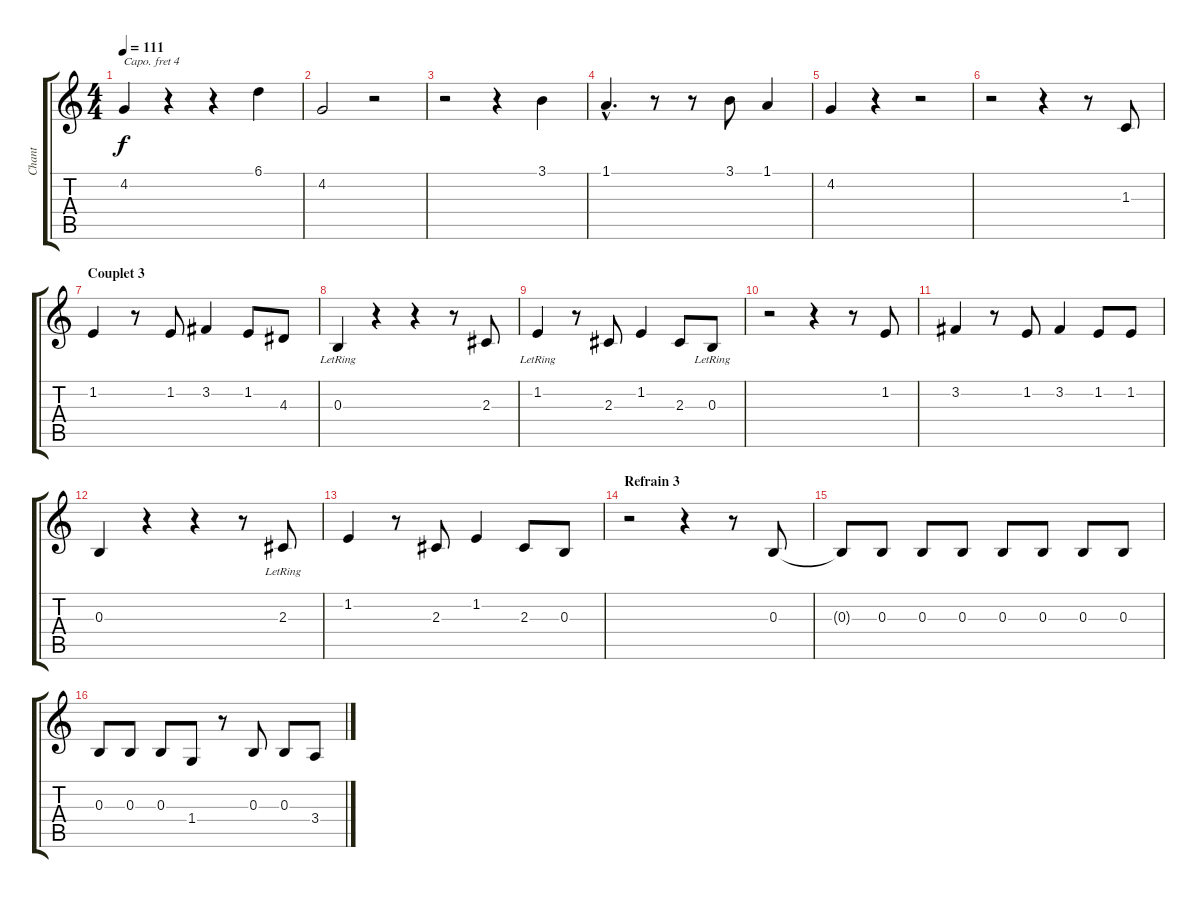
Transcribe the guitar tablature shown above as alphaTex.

\track ("Chant" "Chant") {instrument rockorgan}
\staff {score tabs}
\capo 4
\tuning (E4 B3 G3 D3 A2 E2) {hide}
\ts (4 4)
\tempo 111
\clef g2
\ks c
4.2.4{dy f} r.4 r.4 6.1.4 |
4.2.2 r.2 |
r.2 r.4 3.1.4 |
1.1{hac}.4{d} r.8 r.8 3.1.8 1.1.4 |
4.2.4 r.4 r.2 |
r.2 r.4 r.8 1.3.8 |
\section ("" "Couplet 3")
1.2.4 r.8 1.2.8 3.2.4 1.2.8 4.3.8 |
0.3{lr}.4 r.4 r.4 r.8 2.3.8 |
1.2{lr}.4 r.8 2.3.8 1.2.4 2.3.8 0.3{lr}.8 |
r.2 r.4 r.8 1.2.8 |
3.2.4 r.8 1.2.8 3.2.4 1.2.8 1.2.8 |
0.3.4 r.4 r.4 r.8 2.3{lr}.8 |
1.2.4 r.8 2.3.8 1.2.4 2.3.8 0.3.8 |
\section ("" "Refrain 3")
r.2 r.4 r.8 0.3.8 |
0.3{t}.8 0.3.8 0.3.8 0.3.8 0.3.8 0.3.8 0.3.8 0.3.8 |
0.3.8 0.3.8 0.3.8 1.4.8 r.8 0.3.8 0.3.8 3.4.8
